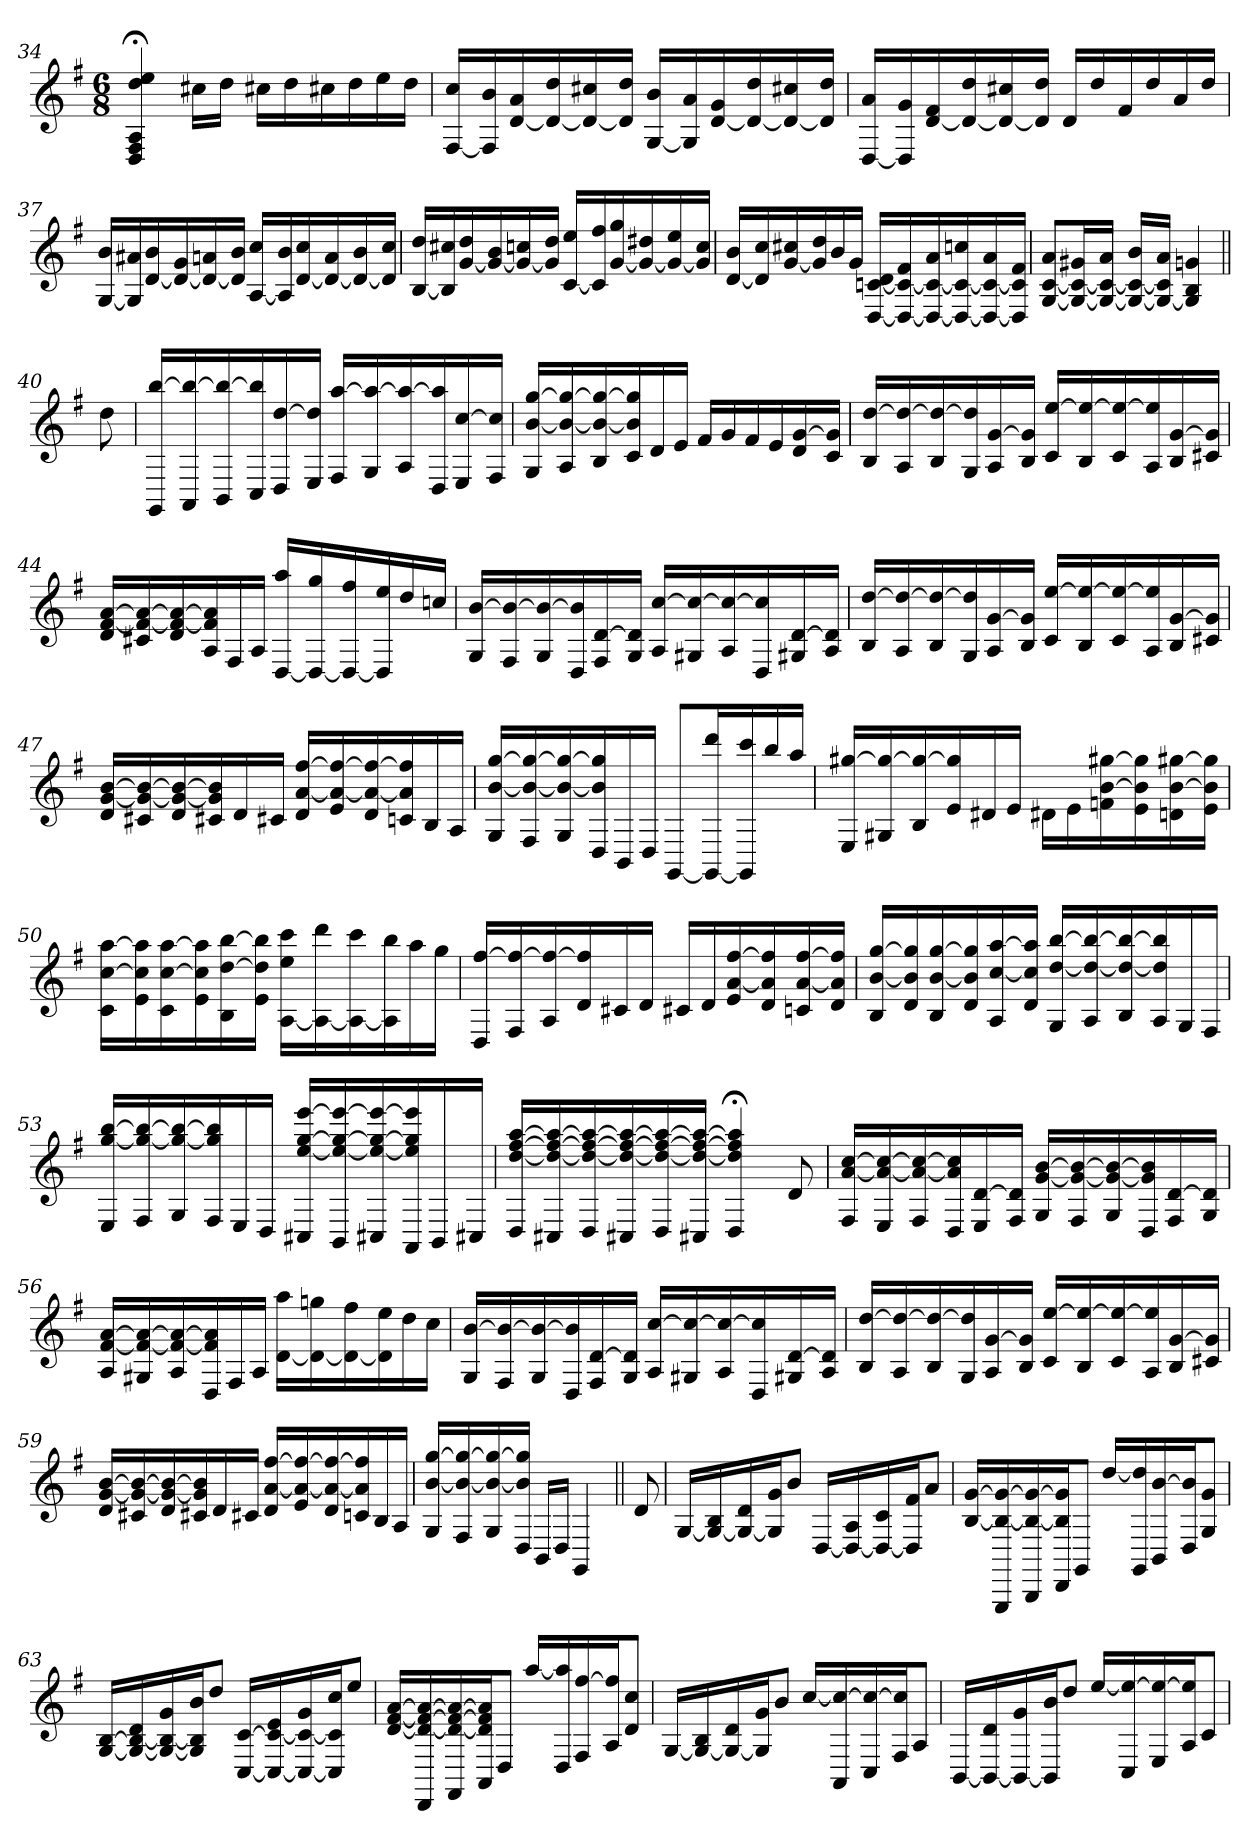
**kern
*part1
*staff1
*clefG2
*k[f#]
*M6/8
=34
4D;< 4F#;< 4A;< 4dd;< 4ee;<
16cc#XLL
16ddJJ
16cc#XLL
16dd
16cc#X
16dd
16ee
16ddJJ
=35
[16F# 16ccLL
16F#] 16b
[16d 16a
16d_ 16dd
16d_ 16cc#X
16d] 16ddJJ
[16G 16bLL
16G] 16a
[16d 16g
16d_ 16dd
16d_ 16cc#X
16d] 16ddJJ
=36
[16D 16aLL
16D] 16g
[16d 16f#
16d_ 16dd
16d_ 16cc#X
16d] 16ddJJ
16dLL
16dd
16f#
16dd
16a
16ddJJ
=37
[16G 16bLL
16G] 16a#X
[16d 16b
16d_ 16g
16d_ 16an
16d] 16bJJ
[16A 16ccLL
16A] 16b
[16d 16cc
16d_ 16a
16d_ 16b
16d] 16ccJJ
=38
[16B 16ddLL
16B] 16cc#X
[16g 16dd
16g_ 16b
16g_ 16ccn
16g] 16ddJJ
[16c 16eeLL
16c] 16ff#
[16g 16gg
16g_ 16dd#X
16g_ 16ee
16g] 16ccJJ
=39
[16d 16bLL
16d] 16cc
[16g 16cc#X
16g] 16dd
16b
16gJJ
[16D [16cn 16dLL
16D_ 16c_ 16f#
16D_ 16c_ 16a
16D_ 16c_ 16ccn
16D_ 16c_ 16a
16D] 16c] 16f#JJ
=
[8G [8c 8aL
16G_ 16c_ 16g#XL
16G_ 16c_ 16aJJ
16G_ 16c_ 16bLL
16G_ 16c] 16aJJ
4G] 4B 4gn
=40||
8dd
=41
16GG [16bbLL
16AA 16bb_
16BB 16bb_
16C 16bb]
16D [16dd
16E 16dd]JJ
16F# [16aaLL
16G 16aa_
16A 16aa_
16D 16aa]
16E [16cc
16F# 16cc]JJ
=42
16G [16b [16ggLL
16A 16b_ 16gg_
16B 16b_ 16gg_
16c 16b] 16gg]
16d
16eJJ
16f#LL
16g
16f#
16e
16d [16g
16c 16g]JJ
=43
16B [16ddLL
16A 16dd_
16B 16dd_
16G 16dd]
16A [16g
16B 16g]JJ
16c [16eeLL
16B 16ee_
16c 16ee_
16A 16ee]
16B [16g
16c#X 16g]JJ
=44
16d [16f# [16aLL
16c#X 16f#_ 16a_
16d 16f#_ 16a_
16A 16f#] 16a]
16F#
16AJJ
[16D 16aaLL
16D_ 16gg
16D_ 16ff#
16D] 16ee
16dd
16ccnJJ
=45
16G [16bLL
16F# 16b_
16G 16b_
16D 16b]
16F# [16d
16G 16d]JJ
16A [16ccLL
16G#X 16cc_
16A 16cc_
16D 16cc]
16G#X [16d
16A 16d]JJ
=46
16B [16ddLL
16A 16dd_
16B 16dd_
16G 16dd]
16A [16g
16B 16g]JJ
16c [16eeLL
16B 16ee_
16c 16ee_
16A 16ee]
16B [16g
16c#X 16g]JJ
=47
16d [16g [16bLL
16c#X 16g_ 16b_
16d 16g_ 16b_
16c#X 16g] 16b]
16d
16c#XJJ
16d [16a [16ff#LL
16e 16a_ 16ff#_
16d 16a_ 16ff#_
16cn 16a] 16ff#]
16B
16AJJ
=48
16G [16b [16ggLL
16F# 16b_ 16gg_
16G 16b_ 16gg_
16D 16b] 16gg]
16BB
16DJJ
[8GGL
16GG_ 16dddL
16GG] 16ccc
16bb
16aaJJ
=49
16E [16gg#XLL
16G#X 16gg#_
16B 16gg#_
16e 16gg#]
16d#X
16eJJ
16d#XLL
16e
16fn [16b [16gg#X
16e 16b] 16gg#]
16dn [16b [16gg#X
16e 16b] 16gg#]JJ
=50
16c [16cc [16aaLL
16e 16cc] 16aa]
16c [16cc [16aa
16e 16cc] 16aa]
16B [16dd [16bb
16e 16dd] 16bb]JJ
[16A 16ee 16cccLL
16A_ 16ddd
16A_ 16ccc
16A] 16bb
16aa
16ggJJ
=51
16D [16ff#LL
16F# 16ff#_
16A 16ff#_
16d 16ff#]
16c#X
16dJJ
16c#XLL
16d
16e [16a [16ff#
16d 16a] 16ff#]
16cn [16a [16ff#
16d 16a] 16ff#]JJ
=52
16B [16b [16ggLL
16d 16b] 16gg]
16B [16b [16gg
16d 16b] 16gg]
16A [16cc [16aa
16d 16cc] 16aa]JJ
16G [16dd [16bbLL
16A 16dd_ 16bb_
16B 16dd_ 16bb_
16A 16dd] 16bb]
16G
16F#JJ
=53
16E [16gg [16bbLL
16F# 16gg_ 16bb_
16G 16gg_ 16bb_
16F# 16gg] 16bb]
16E
16DJJ
16C#X [16ee [16gg [16eeeLL
16BB 16ee_ 16gg_ 16eee_
16C#X 16ee_ 16gg_ 16eee_
16AA 16ee] 16gg] 16eee]
16BB
16C#XJJ
=54
16D [16dd [16ff# [16aaLL
16C#X 16dd_ 16ff#_ 16aa_
16D 16dd_ 16ff#_ 16aa_
16C#X 16dd_ 16ff#_ 16aa_
16D 16dd_ 16ff#_ 16aa_
16C#X 16dd_ 16ff#_ 16aa_JJ
4D;< 4dd];< 4ff#];< 4aa];<
8d
=55
16F# [16a [16ccLL
16E 16a_ 16cc_
16F# 16a_ 16cc_
16D 16a] 16cc]
16E [16d
16F# 16d]JJ
16G [16g [16bLL
16F# 16g_ 16b_
16G 16g_ 16b_
16D 16g] 16b]
16F# [16d
16G 16d]JJ
=56
16A [16f# [16aLL
16G#X 16f#_ 16a_
16A 16f#_ 16a_
16D 16f#] 16a]
16F#
16AJJ
[16d 16aaLL
16d_ 16ggn
16d_ 16ff#
16d] 16ee
16dd
16ccJJ
=57
16G [16bLL
16F# 16b_
16G 16b_
16D 16b]
16F# [16d
16G 16d]JJ
16A [16ccLL
16G#X 16cc_
16A 16cc_
16D 16cc]
16G#X [16d
16A 16d]JJ
=58
16B [16ddLL
16A 16dd_
16B 16dd_
16G 16dd]
16A [16g
16B 16g]JJ
16c [16eeLL
16B 16ee_
16c 16ee_
16A 16ee]
16B [16g
16c#X 16g]JJ
=59
16d [16g [16bLL
16c#X 16g_ 16b_
16d 16g_ 16b_
16c#X 16g] 16b]
16d
16c#XJJ
16d [16a [16ff#LL
16e 16a_ 16ff#_
16d 16a_ 16ff#_
16cn 16a] 16ff#]
16B
16AJJ
=
16G [16b [16ggLL
16F# 16b_ 16gg_
16G 16b_ 16gg_
16D 16b] 16gg]JJ
16BBLL
16DJJ
4GG
=60||
8d
=61
[16GLL
16G_ 16B
16G_ 16d
16G] 16gJ
8bJ
[16DLL
16D_ 16A
16D_ 16c
16D] 16f#J
8aJ
=62
[16B [16gLL
16GGG 16B_ 16g_
16BBB 16B_ 16g_
16DD 16B] 16g]J
8GGJ
[16ddLL
16GG 16dd]
16BB [16b
16D 16b]J
8G 8gJ
=63
[16G [16BLL
16G_ 16B_ 16d
16G_ 16B_ 16g
16G] 16B] 16bJ
8ddJ
[16C [16cLL
16C_ 16c_ 16e
16C_ 16c_ 16g
16C] 16c] 16ccJ
8eeJ
=64
[16d [16f# [16aLL
16DD 16d_ 16f#_ 16a_
16FF# 16d_ 16f#_ 16a_
16AA 16d] 16f#] 16a]J
8DJ
[16aaLL
16D 16aa]
16F# [16ff#
16A 16ff#]J
8d 8ccJ
=65
[16GLL
16G_ 16B
16G_ 16d
16G] 16gJ
8bJ
[16ccLL
16AA 16cc_
16C 16cc_
16F# 16cc]J
8AJ
=66
[16BBLL
16BB_ 16d
16BB_ 16g
16BB] 16bJ
8ddJ
[16eeLL
16C 16ee_
16E 16ee_
16A 16ee]J
8cJ
=
*-
